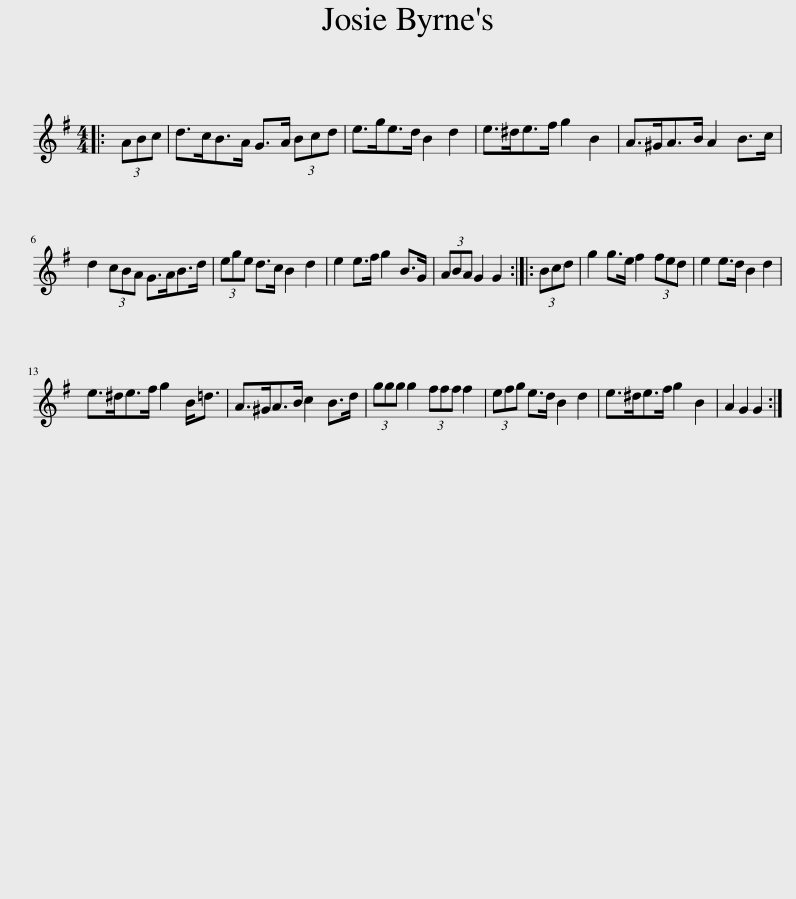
X:1
L:1/8
M:4/4
I:linebreak $
K:G
V:1 treble
V:1
|: (3ABc | d>cB>A G>A (3Bcd | e>ge>d B2 d2 | e>^de>f g2 B2 | A>^GA>B A2 B>c |$ %5
 d2 (3cBA G>AB>d | (3ege d>c B2 d2 | e2 e>f g2 B>G | (3ABA G2 G2 :: (3Bcd | %10
 g2 g>e f2 (3fed | e2 e>d B2 d2 |$ e>^de>f g2 B<=d | A>^GA>B c2 B>d | (3ggg g2 (3fff f2 | %15
 (3efg e>d B2 d2 | e>^de>f g2 B2 | A2 G2 G2 :| %18
